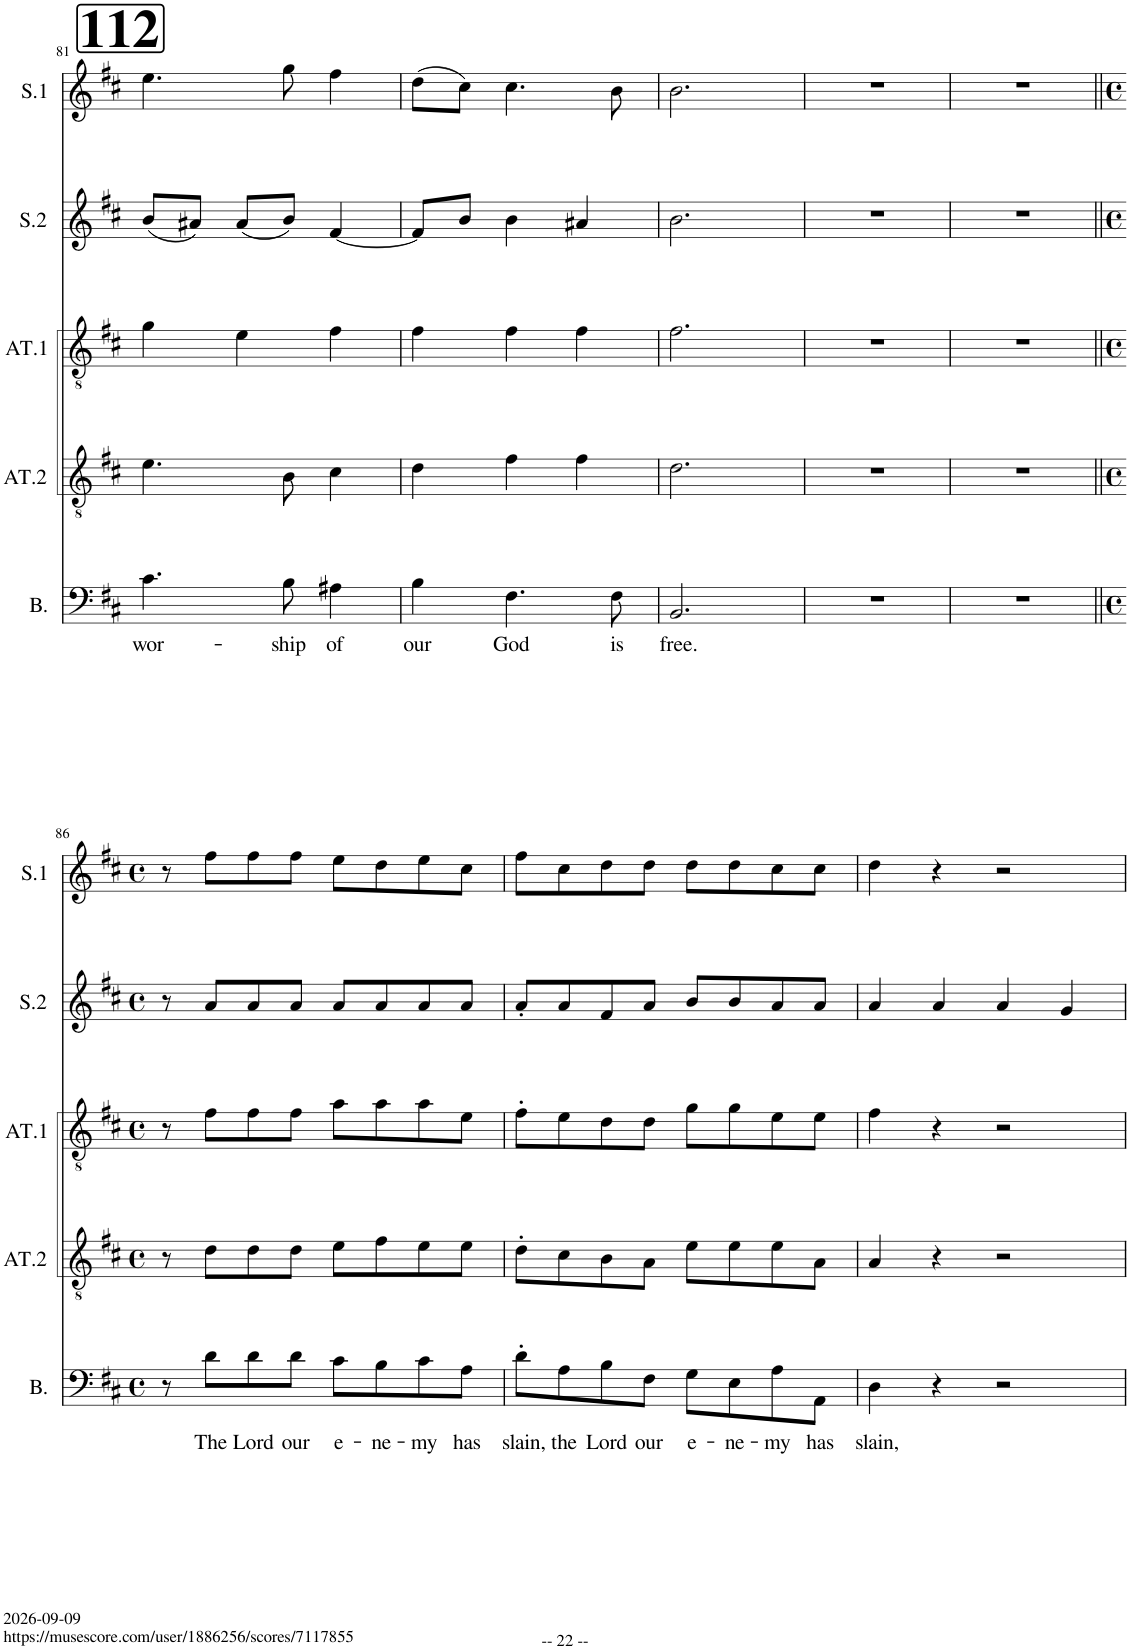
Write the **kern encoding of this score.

**kern	**text	**kern	**kern	**kern	**kern
*part5	*part5	*part4	*part3	*part2	*part1
*staff5	*staff5	*staff4	*staff3	*staff2	*staff1
*I"Bass	*	*I"Alto/Tenore 2	*I"Alto/Tenore 1	*I"Soprano 2	*I"Soprano 1
*I'B.	*	*I'AT.2	*I'AT.1	*I'S.2	*I'S.1
!!LO:PB:g=z
*clefF4	*	*clefGv2	*clefGv2	*clefG2	*clefG2
*	*	*	*Trd1c2	*	*
*k[f#c#]	*	*k[f#c#]	*k[f#c#]	*k[f#c#]	*k[f#c#]
*M3/4	*	*M3/4	*M3/4	*M3/4	*M3/4
!!LO:REH:place=s1:a:B:cj:fs=30:t=112
=81	=81	=81	=81	=81	=81
!	!LO:LY:b	!	!	!	!
4.c#\	wor-	4.e\	4g\	(8b/L	4.ee\
.	.	.	.	8a#X/J)	.
.	.	.	4e\	(8a#/L	.
!	!LO:LY:b	!	!	!	!
8B\	-ship	8B\	.	8b/J)	8gg\
!	!LO:LY:b	!	!	!	!
4A#X\	of	4c#\	4f#\	[4f#/	4ff#\
=82	=82	=82	=82	=82	=82
!	!LO:LY:b	!	!	!	!
4B\	our	4d\	4f#\	8f#/L]	(8dd\L
.	.	.	.	8b/J	8cc#\J)
!	!LO:LY:b	!	!	!	!
4.F#\	God	4f#\	4f#\	4b\	4.cc#\
.	.	4f#\	4f#\	4a#X/	.
!	!LO:LY:b	!	!	!	!
8F#\	is	.	.	.	8b\
=83	=83	=83	=83	=83	=83
!	!LO:LY:b	!	!	!	!
2.BB/	free.	2.d\	2.f#\	2.b\	2.b\
=84	=84	=84	=84	=84	=84
2.r	.	2.r	2.r	2.r	2.r
=85	=85	=85	=85	=85	=85
2.r	.	2.r	2.r	2.r	2.r
!!LO:LB:g=z
=86||	=86||	=86||	=86||	=86||	=86||
*M4/4	*	*M4/4	*M4/4	*M4/4	*M4/4
*met(c)	*	*met(c)	*met(c)	*met(c)	*met(c)
8r	.	8r	8r	8r	8r
!	!LO:LY:b	!	!	!	!
8d\L	The	8d\L	8f#\L	8a/L	8ff#\L
!	!LO:LY:b	!	!	!	!
8d\	Lord	8d\	8f#\	8a/	8ff#\
!	!LO:LY:b	!	!	!	!
8d\J	our	8d\J	8f#\J	8a/J	8ff#\J
!	!LO:LY:b	!	!	!	!
8c#\L	e-	8e\L	8a\L	8a/L	8ee\L
!	!LO:LY:b	!	!	!	!
8B\	-ne-	8f#\	8a\	8a/	8dd\
!	!LO:LY:b	!	!	!	!
8c#\	-my	8e\	8a\	8a/	8ee\
!	!LO:LY:b	!	!	!	!
8A\J	has	8e\J	8e\J	8a/J	8cc#\J
=87	=87	=87	=87	=87	=87
!	!LO:LY:b	!	!	!	!
8d'\L	slain,	8d'\L	8f#'\L	8a'/L	8ff#\L
!	!LO:LY:b	!	!	!	!
8A\	the	8c#\	8e\	8a/	8cc#\
!	!LO:LY:b	!	!	!	!
8B\	Lord	8B\	8d\	8f#/	8dd\
!	!LO:LY:b	!	!	!	!
8F#\J	our	8A\J	8d\J	8a/J	8dd\J
!	!LO:LY:b	!	!	!	!
8G\L	e-	8e\L	8g\L	8b/L	8dd\L
!	!LO:LY:b	!	!	!	!
8E\	-ne-	8e\	8g\	8b/	8dd\
!	!LO:LY:b	!	!	!	!
8A\	-my	8e\	8e\	8a/	8cc#\
!	!LO:LY:b	!	!	!	!
8AA\J	has	8A\J	8e\J	8a/J	8cc#\J
=88	=88	=88	=88	=88	=88
!	!LO:LY:b	!	!	!	!
4D\	slain,	4A/	4f#\	4a/	4dd\
4r	.	4r	4r	4a/	4r
2r	.	2r	2r	4a/	2r
.	.	.	.	4g/	.
=	=	=	=	=	=
*-	*-	*-	*-	*-	*-
